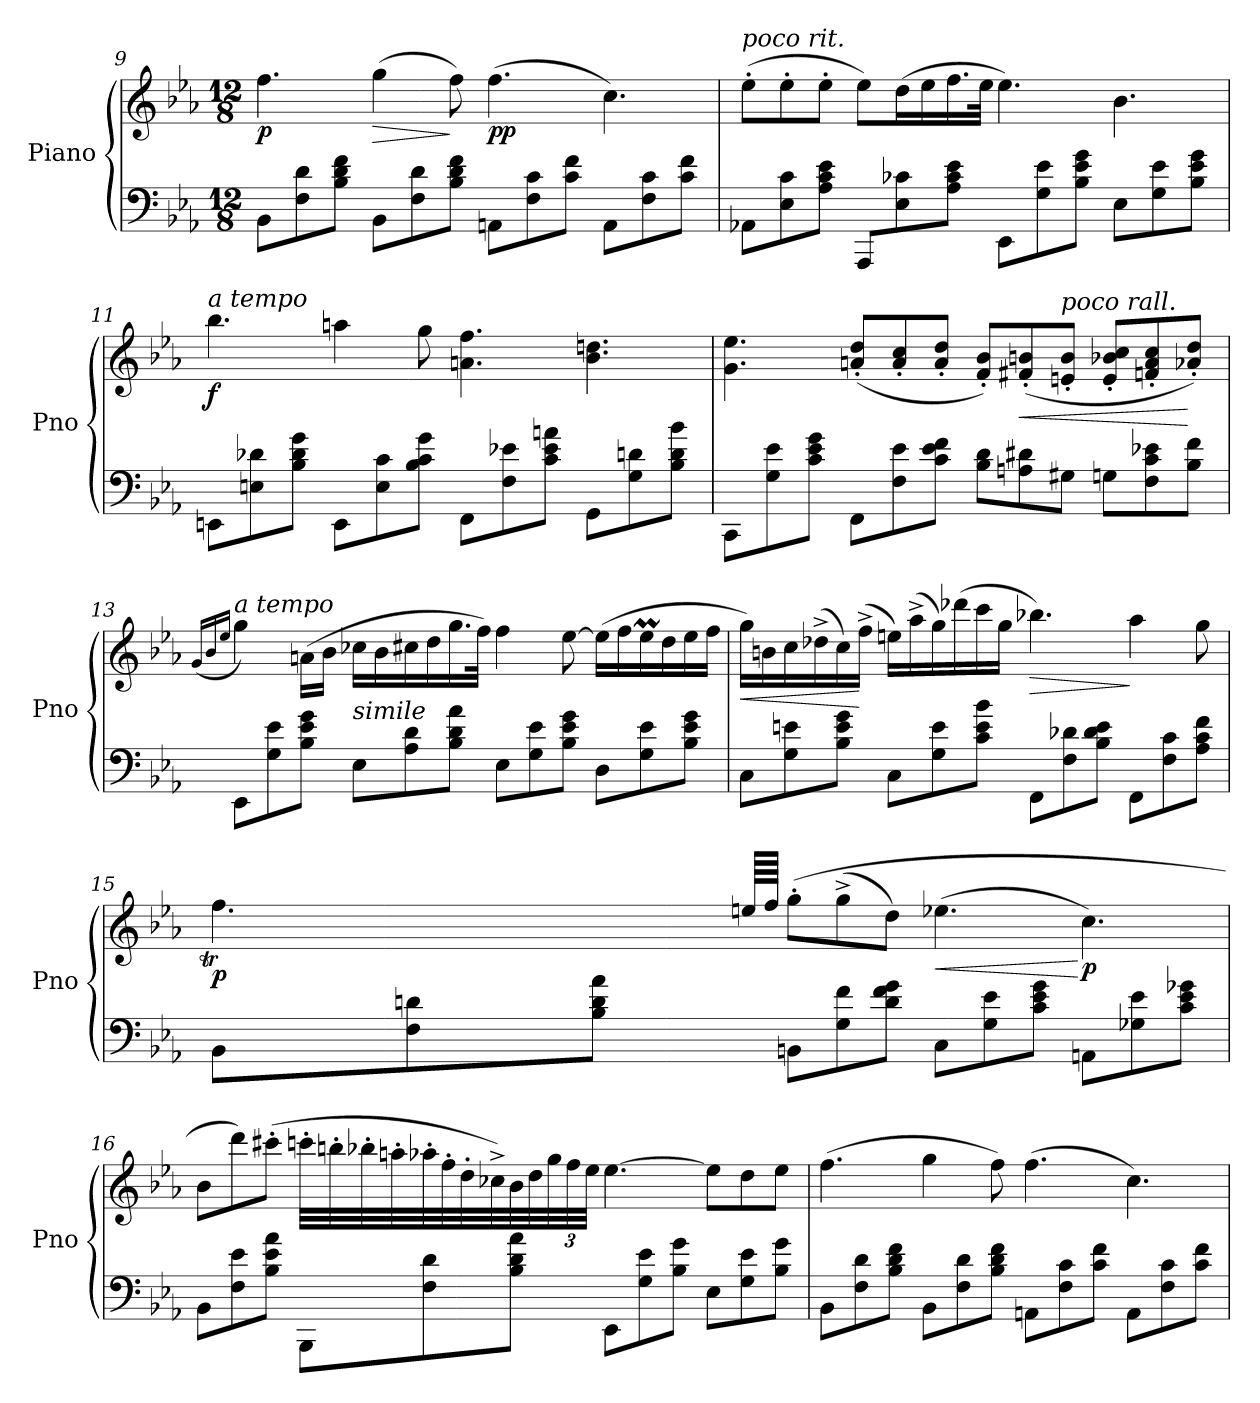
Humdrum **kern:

**kern	**kern	**dynam
*part1	*part1	*part1
*staff2	*staff1	*staff1/2
*I"Piano	*	*
*I'Pno	*	*
*clefF4	*clefG2	*
*k[b-e-a-]	*k[b-e-a-]	*
*M12/8	*M12/8	*
=9	=9	=9
!	!	!LO:DY:b
8BB-\L	4.ff\	p
8F\ 8d\	.	.
8B-\ 8d\ 8f\J	.	.
!	!	!LO:HP:b
8BB-\L	(4gg\	>
8F\ 8d\	.	.
8B-\ 8d\ 8f\J	8ff\)	]
!	!	!LO:DY:b
8AAn\L	(4.ff\	pp
8F\ 8c\	.	.
8c\ 8f\J	.	.
8AA\L	4.cc\)	.
8F\ 8c\	.	.
8c\ 8f\J	.	.
=10	=10	=10
!	!LO:TX:a:i:t=poco rit.	!
8AA-X\L	(8ee-'\L	.
8E-\ 8c\	8ee-'\	.
8A-\ 8c\ 8e-\J	8ee-'\J	.
8AAA-/L	8ee-\L)	.
8E-\ 8c-X\	(16dd\L	.
.	16ee-\	.
8A-\ 8c-\ 8e-\J	16.ff\	.
.	32ee-\JJk	.
8EE-\L	4.ee-\)	.
8G\ 8e-\	.	.
8B-\ 8e-\ 8g\J	.	.
8E-\L	4.b-\	.
8G\ 8e-\	.	.
8B-\ 8e-\ 8g\J	.	.
!!LO:PB:g=z
=11	=11	=11
!	!LO:TX:a:i:t=a tempo	!
!	!	!LO:DY:b
8EEn\L	4.bb-\	f
8En\ 8d-X\	.	.
8B-\ 8d-\ 8g\J	.	.
8EE\L	4aan\	.
8E\ 8c\	.	.
8B-\ 8c\ 8g\J	8gg\	.
8FF\L	4.an\ 4.ff\	.
8F\ 8e-X\	.	.
8c\ 8e-\ 8an\J	.	.
8GG\L	4.b-\ 4.ddn\	.
8G\ 8dn\	.	.
8B-\ 8d\ 8b-\J	.	.
=12	=12	=12
8CC\L	4.g\ 4.ee-\	.
8G\ 8e-\	.	.
8c\ 8e-\ 8g\J	.	.
8FF\L	(8an/' 8dd/'L	.
8F\ 8e-\	8a/' 8cc/'	.
8c\ 8e-\ 8f\J	8a/' 8dd/'J	.
8B-\ 8d\L	8f/' 8b-/'L)	.
!	!	!LO:HP:b
8An\ 8d#X\	(8f#X/' 8bn/'	<
!	!LO:TX:a:i:t=poco rall.	!
8G#X\J	8en/' 8b/'J	.
8Gn\L	8e/' 8b-X/' 8cc/'L	.
8F\ 8c\ 8e-X\	8fn/' 8a/' 8cc/'	.
8B-\ 8f\J	8a-X/' 8dd/'J)	[
!!LO:LB:g=z
=13	=13	=13
.	(16qg/LL	.
.	16qb-/	.
.	16qee-/JJ	.
!	!LO:TX:a:i:t=a tempo	!
!	!	!LO:DY:b
!	!	!LO:DY:n=1:b
8EE-\L	4gg\)	p sfp
8G\ 8e-\	.	.
8B-\ 8e-\ 8g\J	(>16an\LL	.
.	16b-\JJ	.
!LO:TX:a:i:t=simile	!	!
8E-\L	16cc-X\LL	.
.	16b-\	.
8A-\ 8d\	16cc#X\	.
.	16dd\	.
8B-\ 8d\ 8a-\J	16.gg\	.
.	32ff\JJk)	.
8E-\L	4ff\	.
8G\ 8e-\	.	.
8B-\ 8e-\ 8g\J	[8ee-\	.
8D\L	(>16ee-\LL]	.
.	16ff\	.
8G\ 8e-\	16ee-M\	.
.	16dd\	.
8B-\ 8e-\ 8g\J	16ee-\	.
.	16ff\JJ	.
=14	=14	=14
!	!	!LO:HP:b
8C\L	16gg\LL)	<
.	16bn\	.
8G\ 8en\	16cc\	.
.	(16dd-X^\	.
8B-\ 8e\ 8g\J	16cc\)	.
.	(16ff^\JJ	[
!	!	!LO:DY:b
8C\L	16een\LL)	other-dynamics
.	(16aa-^\	.
8G\ 8e\	16gg\)	.
.	(16ddd-X\	.
8c\ 8e\ 8b-\J	16ccc\	.
.	16gg\JJ	.
!	!	!LO:HP:b
8FF\L	4.bb-X\)	>
8F\ 8d-X\	.	.
8B-\ 8d-\ 8e\J	.	.
8FF\L	4aa-\	]
8F\ 8c\	.	.
8A-\ 8c\ 8f\J	8gg\	.
!!LO:LB:g=z
=15	=15	=15
*	*^	*
!	!	!	!LO:DY:b
8BB-\L	4.ff\	64ggt!yy	p
.	.	64ff!yy	.
.	.	64gg!yy	.
.	.	64ff!yy	.
.	.	64gg!yy	.
.	.	64ff!yy	.
.	.	64gg!yy	.
.	.	64ff!yy	.
8F\ 8dn\	.	64gg!yy	.
.	.	64ff!yy	.
.	.	64gg!yy	.
.	.	64ff!yy	.
.	.	64gg!yy	.
.	.	64ff!yy	.
.	.	64gg!yy	.
.	.	64ff!yy	.
8B-\ 8d\ 8a-\J	.	64gg!yy	.
.	.	64ff!yy	.
.	.	64gg!yy	.
.	.	64ff!yy	.
.	.	64gg!yy	.
.	.	64ffTTT!yy	.
.	.	(64een/LLLL	.
.	.	64ff/JJJJ	.
8BBn\L	(8gg'\L	1ryy	.
8G\ 8f\	(>8gg^\	.	.
8d\ 8f\ 8g\J	8dd\J)	.	.
!	!	!	!LO:HP:b
8C\L	(>4.ee-X\	.	<
8G\ 8e-\	.	.	.
8c\ 8e-\ 8g\J	.	.	.
!	!	!	!LO:DY:n=1:b
8AAn\L	4.cc\)	.	[ p
8G-X\ 8e-\	.	.	.
8c\ 8e-\ 8g-X\J	.	8ryy	.
*	*v	*v	*
=16	=16	=16
8BB-\L	8b-\L	.
8F\ 8e-\	8ddd\)	.
8B-\ 8e-\ 8a-\J	(8ccc#X'\J	.
8BBB-\L	32cccn'\LLL	.
.	32bbn'\	.
.	32bb-X'\	.
.	32aan'\	.
8F\ 8d\	32aa-X'\	.
.	32ff'\	.
.	32dd'\	.
.	32cc-X^\)	.
8B-\ 8d\ 8a-\J	32b-\	.
.	32dd\	.
*	*Xbrackettup	*
.	48gg\	.
.	48ff\	.
.	48ee-\JJJ	.
8EE-\L	[4.ee-\	.
8G\ 8e-\	.	.
8B-\ 8g\J	.	.
8E-\L	8ee-\L]	.
8G\ 8e-\	8dd\	.
8B-\ 8g\J	8ee-\J	.
!!LO:LB:g=z
=17	=17	=17
8BB-\L	(4.ff\	.
8F\ 8d\	.	.
8B-\ 8d\ 8f\J	.	.
8BB-\L	4gg\	.
8F\ 8d\	.	.
8B-\ 8d\ 8f\J	8ff\)	.
8AAn\L	(4.ff\	.
8F\ 8c\	.	.
8c\ 8f\J	.	.
8AA\L	4.cc\)	.
8F\ 8c\	.	.
8c\ 8f\J	.	.
=	=	=
*-	*-	*-
